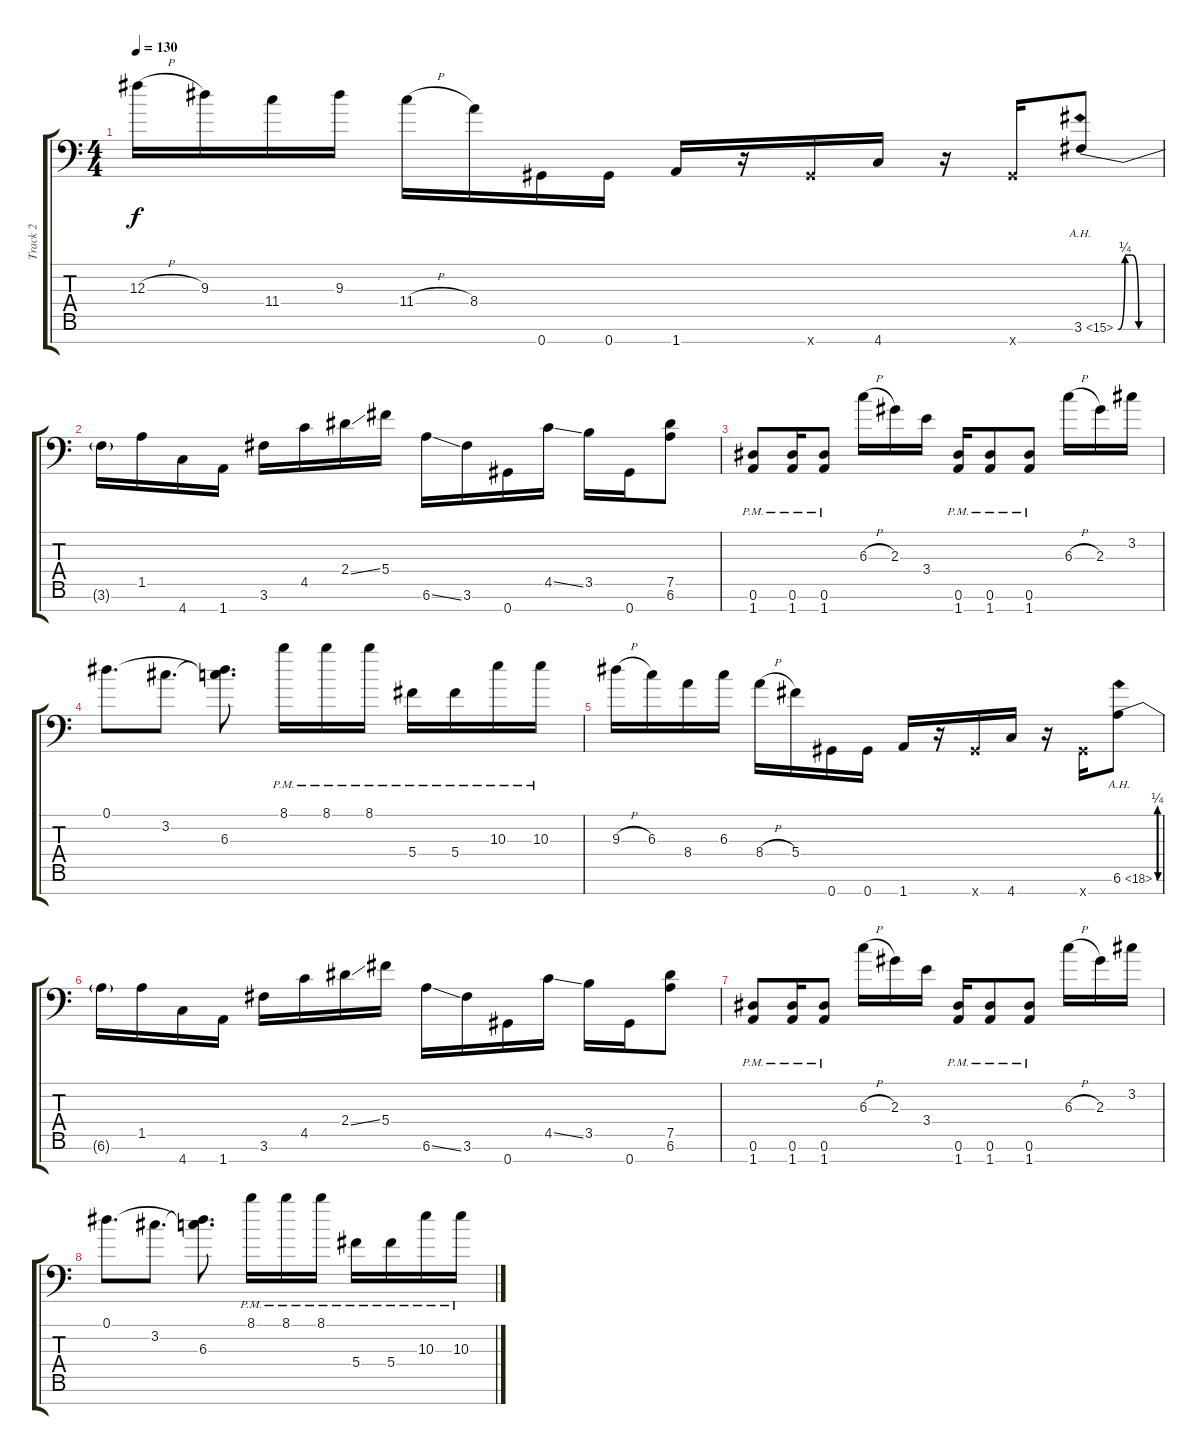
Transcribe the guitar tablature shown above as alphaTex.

\track ("Track 2" "Track 2") {instrument distortionguitar}
\staff {score tabs}
\tuning (Eb4 Bb3 Gb3 Db3 Ab2 Eb2 Ab1) {hide}
\ts (4 4)
\tempo 130
\clef f4
\ks c
12.3{h}.16{dy f volume 13} 9.3.16 11.4.16 9.3.16 11.4{h}.16 8.4.16 0.7.16 0.7.16 1.7.16 r.16 0.7{x}.16 4.7.16 r.16 0.7{x}.16 3.6{be (custom 0 0 10 1 20 1 30 0 60 0) ah 12}.8 |
3.6{t}.16 1.5.16 4.7.16 1.7.16 3.6.16 4.5.16 2.4{ss}.16 5.4.16 6.6{ss}.16 3.6.16 0.7.16 4.5{ss}.16 3.5.16 0.7.16 (7.5 6.6).8 |
(0.6{pm} 1.7{pm}).8 (0.6{pm} 1.7{pm}).16 (0.6{pm} 1.7{pm}).8 6.3{h}.16 2.3.16 3.4.16 (0.6{pm} 1.7{pm}).16 (0.6{pm} 1.7{pm}).8 (0.6{pm} 1.7{pm}).8 6.3{h}.16 2.3.16 3.2.16 |
0.1.8{d} 3.2.8{d} (0.1{t} 3.2{t} 6.3).8{d} 8.1{pm}.16 8.1{pm}.16 8.1{pm}.16 5.4{pm}.16 5.4{pm}.16 10.3{pm}.16 10.3{pm}.16 |
9.3{h}.16 6.3.16 8.4.16 6.3.16 8.4{h}.16 5.4.16 0.7.16 0.7.16 1.7.16 r.16 0.7{x}.16 4.7.16 r.16 0.7{x}.16 6.6{be (custom 0 0 10 1 20 1 30 0 60 0) ah 12}.8 |
6.6{t}.16 1.5.16 4.7.16 1.7.16 3.6.16 4.5.16 2.4{ss}.16 5.4.16 6.6{ss}.16 3.6.16 0.7.16 4.5{ss}.16 3.5.16 0.7.16 (7.5 6.6).8 |
(0.6{pm} 1.7{pm}).8 (0.6{pm} 1.7{pm}).16 (0.6{pm} 1.7{pm}).8 6.3{h}.16 2.3.16 3.4.16 (0.6{pm} 1.7{pm}).16 (0.6{pm} 1.7{pm}).8 (0.6{pm} 1.7{pm}).8 6.3{h}.16 2.3.16 3.2.16 |
0.1.8{d} 3.2.8{d} (0.1{t} 3.2{t} 6.3).8{d} 8.1{pm}.16 8.1{pm}.16 8.1{pm}.16 5.4{pm}.16 5.4{pm}.16 10.3{pm}.16 10.3{pm}.16
